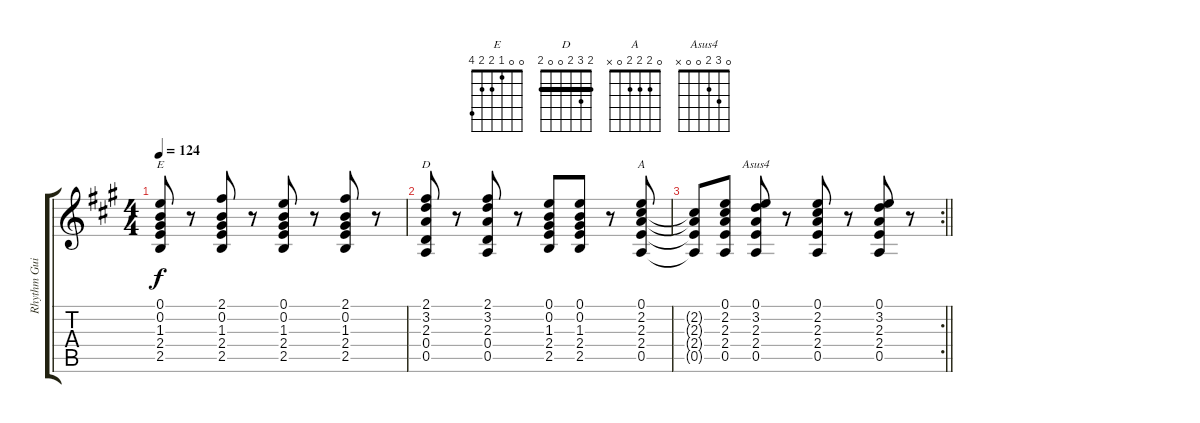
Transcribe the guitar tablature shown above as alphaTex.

\track ("Rhythm Guitar" "Rhythm Gui") {instrument distortionguitar}
\staff {score tabs}
\tuning (E4 B3 G3 D3 A2 E2) {hide}
\chord ("E" 0 0 1 2 2 4)
\chord ("D" 2 3 2 0 0 2) {barre 2}
\chord ("A" 0 2 2 2 0 x)
\chord ("Asus4" 0 3 2 0 0 x)
\ts (4 4)
\tempo 124
\clef g2
\ks a
(0.1 0.2 1.3 2.4 2.5).8{ch "E" dy f} r.8 (2.1 0.2 1.3 2.4 2.5).8 r.8 (0.1 0.2 1.3 2.4 2.5).8 r.8 (2.1 0.2 1.3 2.4 2.5).8 r.8 |
(2.1 3.2 2.3 0.4 0.5).8{ch "D"} r.8 (2.1 3.2 2.3 0.4 0.5).8 r.8 (0.1 0.2 1.3 2.4 2.5).8 (0.1 0.2 1.3 2.4 2.5).8 r.8 (0.1 2.2 2.3 2.4 0.5).8{ch "A"} |
\rc 2
\barLineRight lightlight
(2.2{t} 2.3{t} 2.4{t} 0.5{t}).8 (0.1 2.2 2.3 2.4 0.5).8 (0.1 3.2 2.3 2.4 0.5).8{ch "Asus4"} r.8 (0.1 2.2 2.3 2.4 0.5).8 r.8 (0.1 3.2 2.3 2.4 0.5).8 r.8
